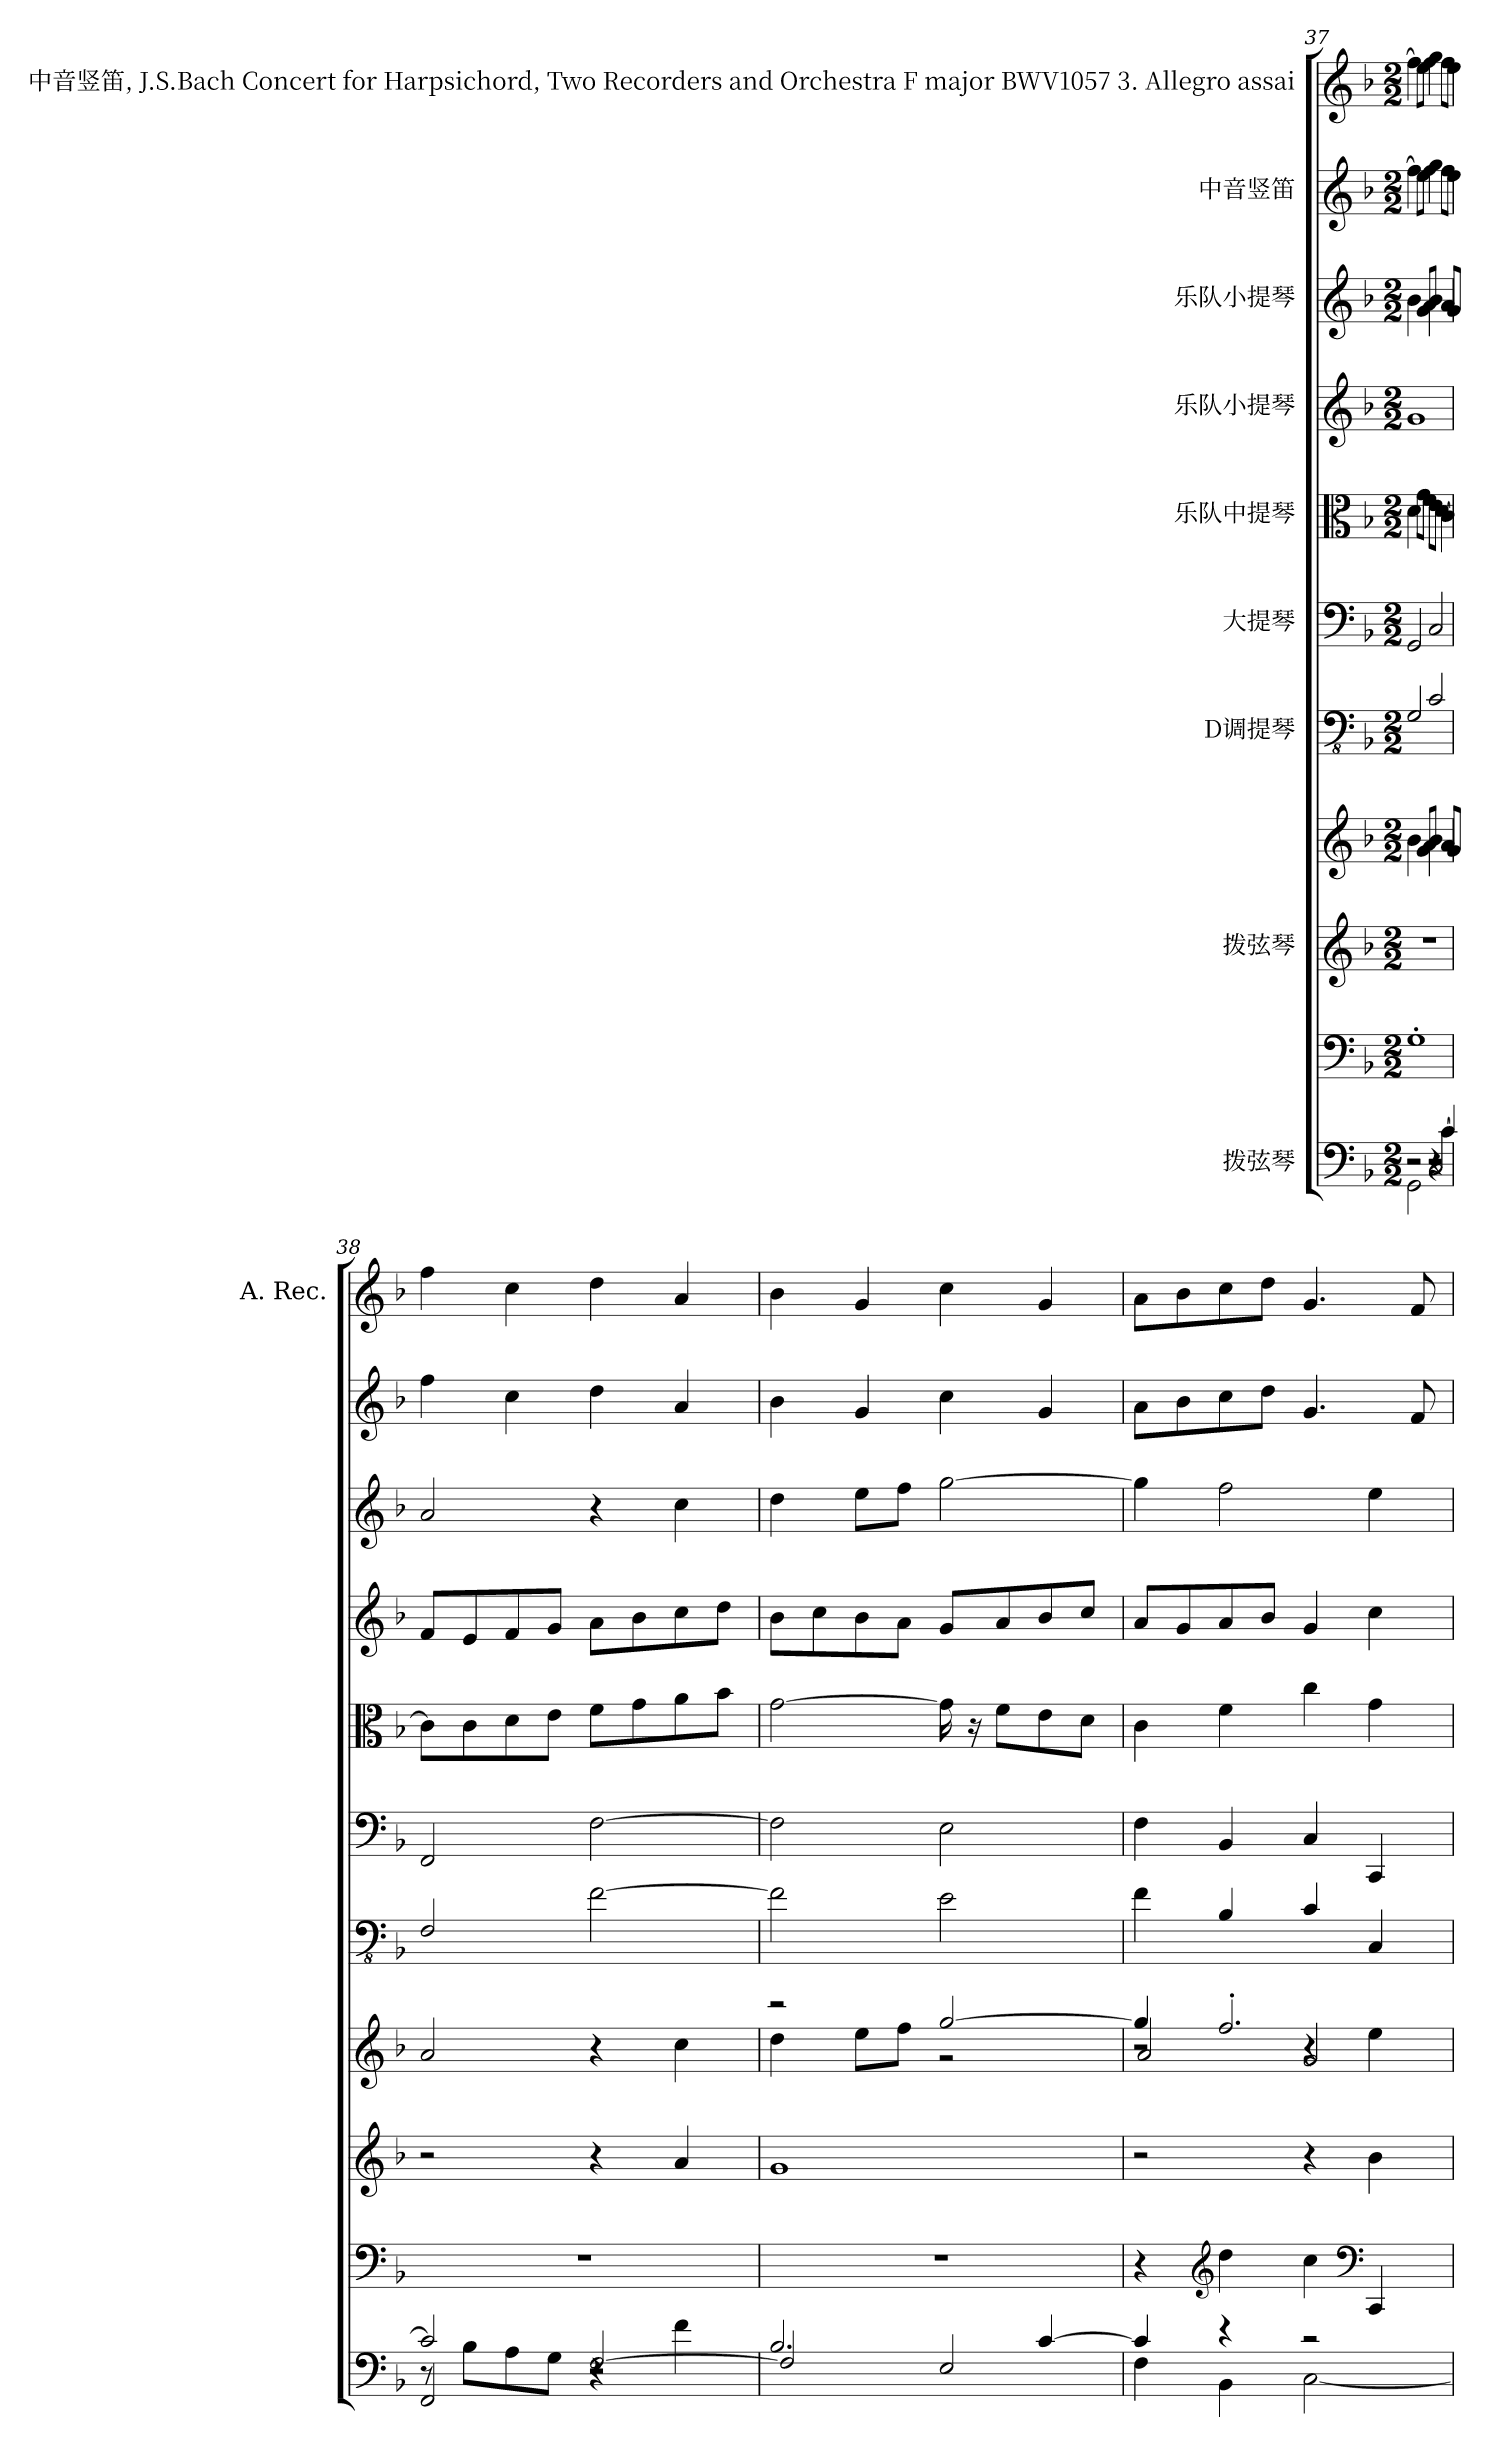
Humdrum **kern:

**kern	**kern	**kern	**kern	**kern	**kern	**kern	**kern	**kern	**kern	**kern
*part9	*part9	*part8	*part8	*part7	*part6	*part5	*part4	*part3	*part2	*part1
*staff11	*staff10	*staff9	*staff8	*staff7	*staff6	*staff5	*staff4	*staff3	*staff2	*staff1
*I"拨弦琴	*	*I"拨弦琴	*	*I"D调提琴	*I"大提琴	*I"乐队中提琴	*I"乐队小提琴	*I"乐队小提琴	*I"中音竖笛	*I"中音竖笛, J.S.Bach Concert for Harpsichord, Two Recorders and Orchestra F major BWV1057 3. Allegro assai
*	*	*	*	*	*	*	*	*	*	*I'A. Rec.
*clefF4	*clefF4	*clefG2	*clefG2	*clefFv4	*clefF4	*clefC3	*clefG2	*clefG2	*clefG2	*clefG2
*	*	*	*	*ITrd7c12	*	*	*	*	*	*
*k[b-]	*k[b-]	*k[b-]	*k[b-]	*k[b-]	*k[b-]	*k[b-]	*k[b-]	*k[b-]	*k[b-]	*k[b-]
*M2/2	*M2/2	*M2/2	*M2/2	*M2/2	*M2/2	*M2/2	*M2/2	*M2/2	*M2/2	*M2/2
=37	=37	=37	=37	=37	=37	=37	=37	=37	=37	=37
*^	*	*	*	*	*	*	*	*	*	*
*	*^	*	*	*	*	*	*	*	*	*	*
2r	2GG\	2r	1G'	1r	4b-\	2GGG/	2GG/	4d\	1g	4b-\	4ff\]	4ff\]
.	.	.	.	.	8g/L	.	.	8g\L	.	8g/L	8ee\L	8ee\L
.	.	.	.	.	8a/J	.	.	8f\J	.	8a/J	8ff\J	8ff\J
4r	2r	2C/	.	.	4b-\	2CC/	2C/	8e\L	.	4b-\	4gg\	4gg\
.	.	.	.	.	.	.	.	8d\J	.	.	.	.
[4c/	.	.	.	.	8a/L	.	.	[4c\	.	8a/L	8ff\L	8ff\L
.	.	.	.	.	8g/J	.	.	.	.	8g/J	8ee\J	8ee\J
=38	=38	=38	=38	=38	=38	=38	=38	=38	=38	=38	=38	=38
2c/]	8r	2FF/	1r	2r	2a/	2FFF/	2FF/	8c\L]	8f/L	2a/	4ff\	4ff\
.	8B-\L	.	.	.	.	.	.	8c\	8e/	.	.	.
.	8A\	.	.	.	.	.	.	8d\	8f/	.	4cc\	4cc\
.	8G\J	.	.	.	.	.	.	8e\J	8g/J	.	.	.
2r	4r	[2F/	.	4r	4r	[2FF\	[2F\	8f\L	8a\L	4r	4dd\	4dd\
.	.	.	.	.	.	.	.	8g\	8b-\	.	.	.
.	4f\	.	.	4a/	4cc\	.	.	8a\	8cc\	4cc\	4a/	4a/
.	.	.	.	.	.	.	.	8b-\J	8dd\J	.	.	.
*	*v	*v	*	*	*	*	*	*	*	*	*	*
!!LO:PB:g=z
=39	=39	=39	=39	=39	=39	=39	=39	=39	=39	=39	=39
*	*	*	*	*^	*	*	*	*	*	*	*
2.B-/	2F/]	1r	1g	2r	4dd\	2FF\]	2F\]	[2g\	8b-\L	4dd\	4b-\	4b-\
.	.	.	.	.	.	.	.	.	8cc\	.	.	.
.	.	.	.	.	8ee\L	.	.	.	8b-\	8ee\L	4g/	4g/
.	.	.	.	.	8ff\J	.	.	.	8a\J	8ff\J	.	.
.	2E/	.	.	[2gg/	2r	2EE\	2E\	16g\]	8g/L	[2gg\	4cc\	4cc\
.	.	.	.	.	.	.	.	16r	.	.	.	.
.	.	.	.	.	.	.	.	8f\L	8a/	.	.	.
[4c/	.	.	.	.	.	.	.	8e\	8b-/	.	4g/	4g/
.	.	.	.	.	.	.	.	8d\J	8cc/J	.	.	.
=40	=40	=40	=40	=40	=40	=40	=40	=40	=40	=40	=40	=40
*	*	*	*	*	*^	*	*	*	*	*	*	*
4c/]	4F\	4r	2r	4gg/]	2r	2a/	4FF\	4F\	4c\	8a/L	4gg\]	8a\L	8a\L
.	.	.	.	.	.	.	.	.	.	8g/	.	8b-\	8b-\
*	*	*clefG2	*	*	*	*	*	*	*	*	*	*	*
4r	4BB-\	4dd\	.	2.ff'/	.	.	4BBB-/	4BB-/	4f\	8a/	2ff\	8cc\	8cc\
.	.	.	.	.	.	.	.	.	.	8b-/J	.	8dd\J	8dd\J
2r	[2C\	4cc\	4r	.	4r	2g/	4CC/	4C/	4cc\	4g/	.	4.g/	4.g/
*	*	*clefF4	*	*	*	*	*	*	*	*	*	*	*
.	.	4CC/	4b-\	.	4ee\	.	4CCC/	4CC/	4g\	4cc\	4ee\	.	.
.	.	.	.	.	.	.	.	.	.	.	.	8f/	8f/
*v	*v	*	*	*v	*v	*v	*	*	*	*	*	*	*
=	=	=	=	=	=	=	=	=	=	=
*-	*-	*-	*-	*-	*-	*-	*-	*-	*-	*-
